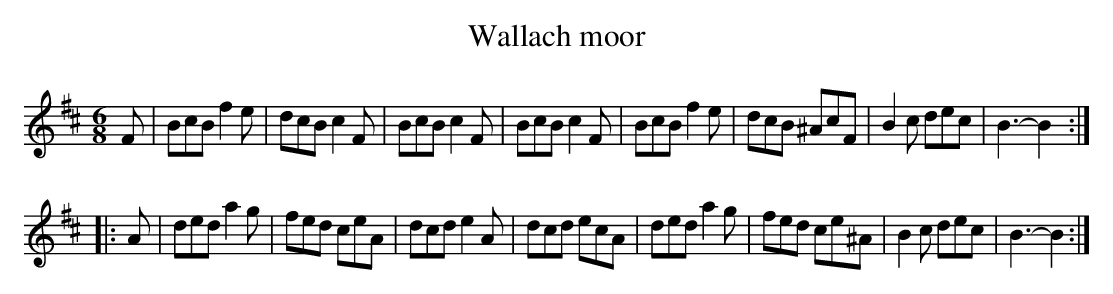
X:1
T:Wallach moor
M:6/8
K:Bm
F | BcB f2e | dcB c2F | BcB c2F | BcB c2F | \
BcB f2e | dcB ^AcF | B2c dec | B3-B2 :|
 |:A | ded a2g | fed ceA | dcd e2A | dcd ecA | \
ded a2g | fed ce^A | B2c dec | B3-B2 :|
